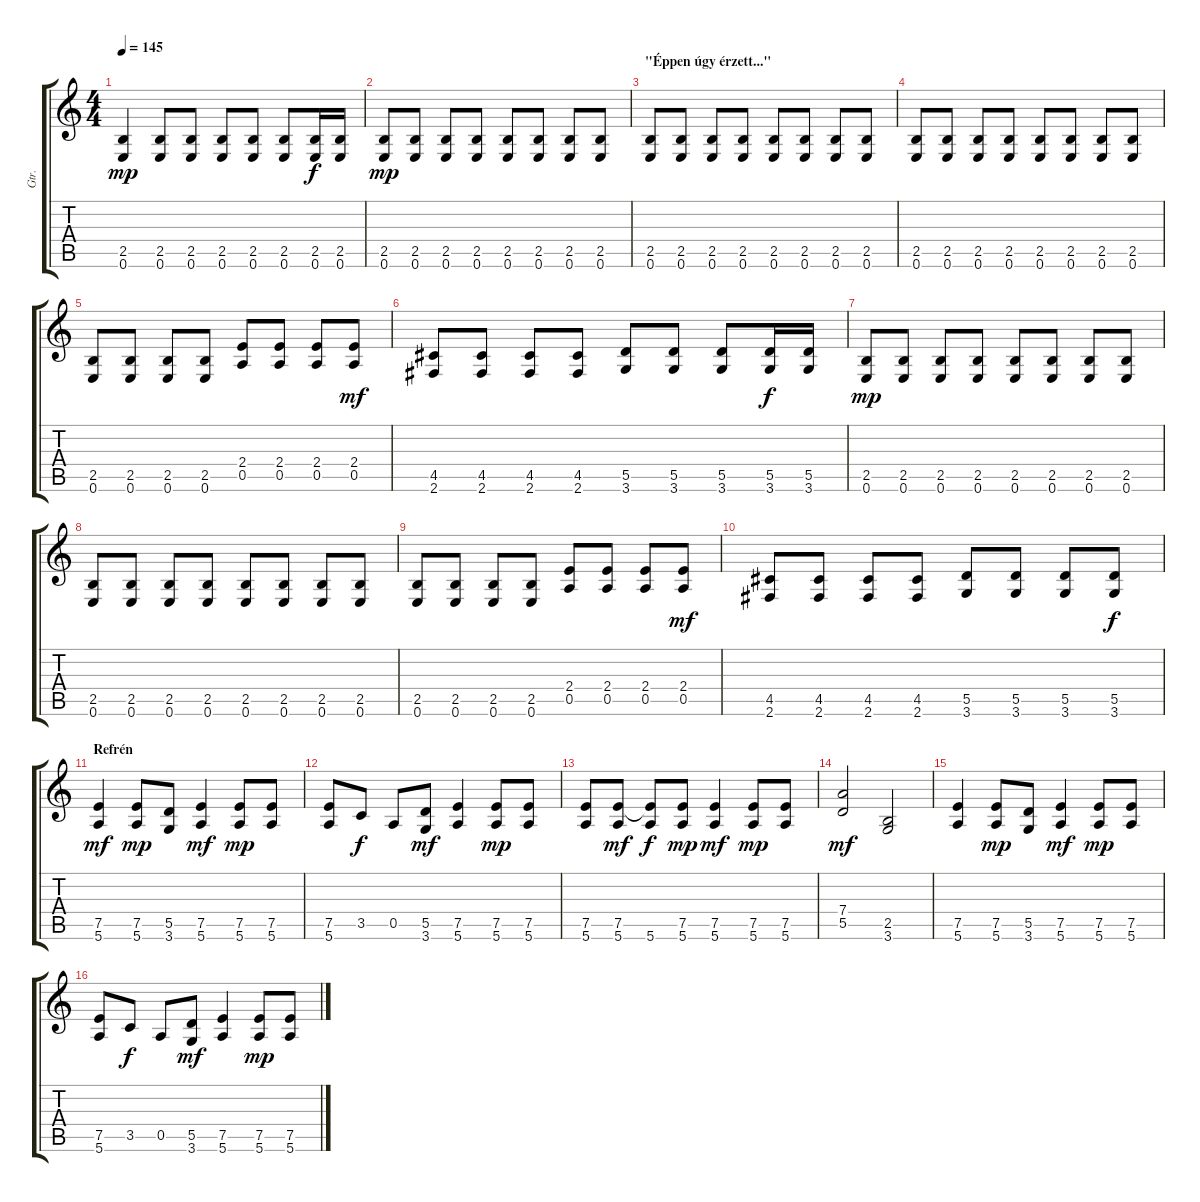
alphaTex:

\track ("Gtr." "Gtr.") {instrument overdrivenguitar}
\staff {score tabs}
\tuning (E4 B3 G3 D3 A2 E2) {hide}
\ts (4 4)
\tempo 145
\clef g2
\ks c
(2.5 0.6).4{dy mp} (2.5 0.6).8 (2.5 0.6).8 (2.5 0.6).8 (2.5 0.6).8 (2.5 0.6).8 (2.5 0.6).16{dy f} (2.5 0.6).16 |
(2.5 0.6).8{dy mp} (2.5 0.6).8 (2.5 0.6).8 (2.5 0.6).8 (2.5 0.6).8 (2.5 0.6).8 (2.5 0.6).8 (2.5 0.6).8 |
\section ("" "\"Éppen úgy érzett...\"")
(2.5 0.6).8 (2.5 0.6).8 (2.5 0.6).8 (2.5 0.6).8 (2.5 0.6).8 (2.5 0.6).8 (2.5 0.6).8 (2.5 0.6).8 |
(2.5 0.6).8 (2.5 0.6).8 (2.5 0.6).8 (2.5 0.6).8 (2.5 0.6).8 (2.5 0.6).8 (2.5 0.6).8 (2.5 0.6).8 |
(2.5 0.6).8 (2.5 0.6).8 (2.5 0.6).8 (2.5 0.6).8 (2.4 0.5).8 (2.4 0.5).8 (2.4 0.5).8 (2.4 0.5).8{dy mf} |
(4.5 2.6).8 (4.5 2.6).8 (4.5 2.6).8 (4.5 2.6).8 (5.5 3.6).8 (5.5 3.6).8 (5.5 3.6).8 (5.5 3.6).16{dy f} (5.5 3.6).16 |
(2.5 0.6).8{dy mp} (2.5 0.6).8 (2.5 0.6).8 (2.5 0.6).8 (2.5 0.6).8 (2.5 0.6).8 (2.5 0.6).8 (2.5 0.6).8 |
(2.5 0.6).8 (2.5 0.6).8 (2.5 0.6).8 (2.5 0.6).8 (2.5 0.6).8 (2.5 0.6).8 (2.5 0.6).8 (2.5 0.6).8 |
(2.5 0.6).8 (2.5 0.6).8 (2.5 0.6).8 (2.5 0.6).8 (2.4 0.5).8 (2.4 0.5).8 (2.4 0.5).8 (2.4 0.5).8{dy mf} |
(4.5 2.6).8 (4.5 2.6).8 (4.5 2.6).8 (4.5 2.6).8 (5.5 3.6).8 (5.5 3.6).8 (5.5 3.6).8 (5.5 3.6).8{dy f} |
\section ("" "Refrén")
(7.5 5.6).4{dy mf} (7.5 5.6).8{dy mp} (5.5 3.6).8 (7.5 5.6).4{dy mf} (7.5 5.6).8{dy mp} (7.5 5.6).8 |
(7.5 5.6).8 3.5.8{dy f} 0.5.8 (5.5 3.6).8{dy mf} (7.5 5.6).4 (7.5 5.6).8{dy mp} (7.5 5.6).8 |
(7.5 5.6).8 (7.5 5.6).8{dy mf} (7.5{t} 5.6).8{dy f} (7.5 5.6).8{dy mp} (7.5 5.6).4{dy mf} (7.5 5.6).8{dy mp} (7.5 5.6).8 |
(7.4 5.5).2{dy mf} (2.5 3.6).2 |
(7.5 5.6).4 (7.5 5.6).8{dy mp} (5.5 3.6).8 (7.5 5.6).4{dy mf} (7.5 5.6).8{dy mp} (7.5 5.6).8 |
(7.5 5.6).8 3.5.8{dy f} 0.5.8 (5.5 3.6).8{dy mf} (7.5 5.6).4 (7.5 5.6).8{dy mp} (7.5 5.6).8
